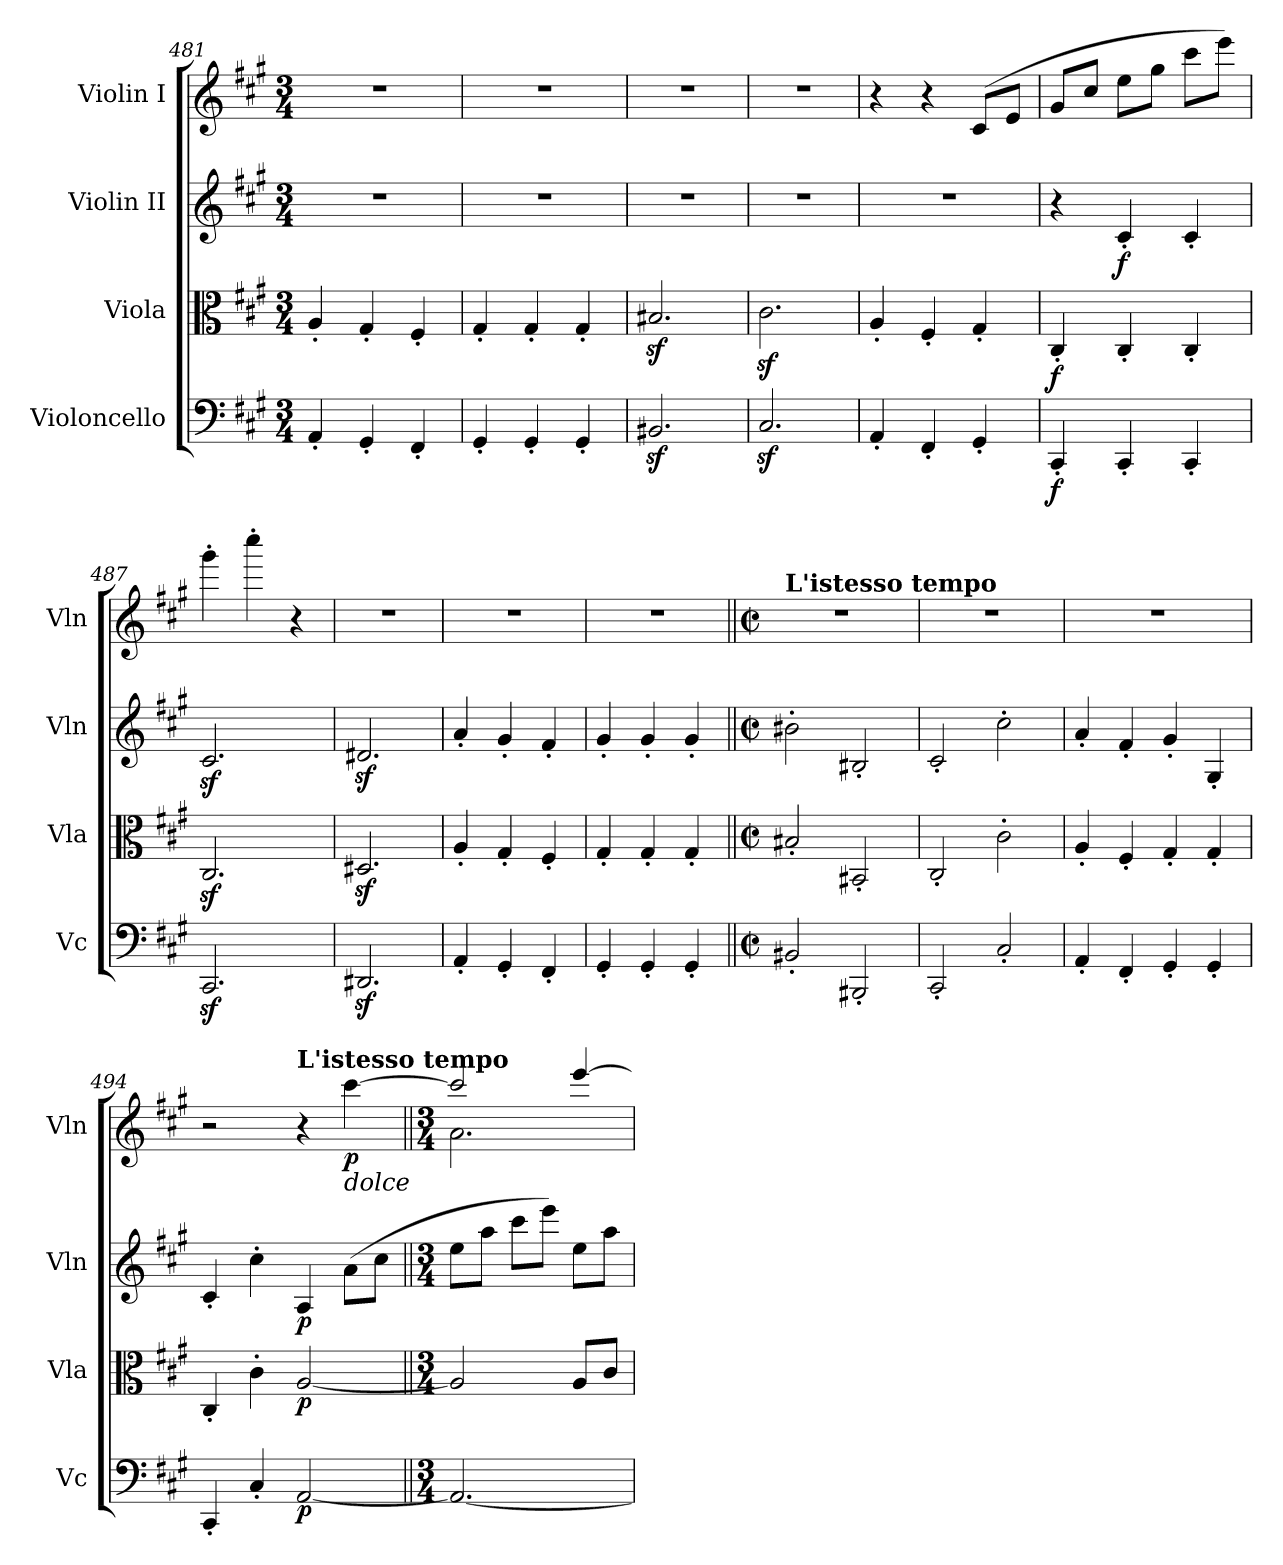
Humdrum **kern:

**kern	**dynam	**kern	**dynam	**kern	**dynam	**kern	**dynam
*part4	*part4	*part3	*part3	*part2	*part2	*part1	*part1
*staff4	*staff4	*staff3	*staff3	*staff2	*staff2	*staff1	*staff1
*I"Violoncello	*	*I"Viola	*	*I"Violin II	*	*I"Violin I	*
*I'Vc	*	*I'Vla	*	*I'Vln	*	*I'Vln	*
*clefF4	*	*clefC3	*	*clefG2	*	*clefG2	*
*k[f#c#g#]	*	*k[f#c#g#]	*	*k[f#c#g#]	*	*k[f#c#g#]	*
*M3/4	*	*M3/4	*	*M3/4	*	*M3/4	*
=481	=481	=481	=481	=481	=481	=481	=481
4AA'/	.	4A'/	.	2.r	.	2.r	.
4GG#'/	.	4G#'/	.	.	.	.	.
4FF#'/	.	4F#'/	.	.	.	.	.
=482	=482	=482	=482	=482	=482	=482	=482
4GG#'/	.	4G#'/	.	2.r	.	2.r	.
4GG#'/	.	4G#'/	.	.	.	.	.
4GG#'/	.	4G#'/	.	.	.	.	.
=483	=483	=483	=483	=483	=483	=483	=483
2.BB#Xz</	.	2.B#Xz</	.	2.r	.	2.r	.
=484	=484	=484	=484	=484	=484	=484	=484
2.C#z</	.	2.c#z<\	.	2.r	.	2.r	.
=485	=485	=485	=485	=485	=485	=485	=485
4AA'/	.	4A'/	.	2.r	.	4r	.
4FF#'/	.	4F#'/	.	.	.	4r	.
4GG#'/	.	4G#'/	.	.	.	(>8c#/L	.
.	.	.	.	.	.	8e/J	.
=486	=486	=486	=486	=486	=486	=486	=486
!	!LO:DY:b	!	!LO:DY:b	!	!	!	!
4CC#'/	f	4C#'/	f	4r	.	8g#/L	.
.	.	.	.	.	.	8cc#/J	.
!	!	!	!	!	!LO:DY:b	!	!
4CC#'/	.	4C#'/	.	4c#'/	f	8ee\L	.
.	.	.	.	.	.	8gg#\J	.
4CC#'/	.	4C#'/	.	4c#'/	.	8ccc#\L	.
.	.	.	.	.	.	8eee\J)	.
=487	=487	=487	=487	=487	=487	=487	=487
2.CC#z</	.	2.C#z</	.	2.c#z</	.	4ggg#'\	.
.	.	.	.	.	.	4cccc#'\	.
.	.	.	.	.	.	4r	.
=488	=488	=488	=488	=488	=488	=488	=488
2.DD#Xz</	.	2.D#Xz</	.	2.d#Xz</	.	2.r	.
=489	=489	=489	=489	=489	=489	=489	=489
4AA'/	.	4A'/	.	4a'/	.	2.r	.
4GG#'/	.	4G#'/	.	4g#'/	.	.	.
4FF#'/	.	4F#'/	.	4f#'/	.	.	.
=490	=490	=490	=490	=490	=490	=490	=490
4GG#'/	.	4G#'/	.	4g#'/	.	2.r	.
4GG#'/	.	4G#'/	.	4g#'/	.	.	.
4GG#'/	.	4G#'/	.	4g#'/	.	.	.
=491||	=491||	=491||	=491||	=491||	=491||	=491||	=491||
*M2/2	*	*M2/2	*	*M2/2	*	*M2/2	*
*met(c|)	*	*met(c|)	*	*met(c|)	*	*met(c|)	*
!	!	!	!	!	!	!LO:TX:a:B:t=L'istesso tempo	!
2BB#X'/	.	2B#X'/	.	2b#X'\	.	1r	.
2BBB#X'/	.	2BB#X'/	.	2B#X'/	.	.	.
=492	=492	=492	=492	=492	=492	=492	=492
2CC#'/	.	2C#'/	.	2c#'/	.	1r	.
2C#'/	.	2c#'\	.	2cc#'\	.	.	.
=493	=493	=493	=493	=493	=493	=493	=493
4AA'/	.	4A'/	.	4a'/	.	1r	.
4FF#'/	.	4F#'/	.	4f#'/	.	.	.
4GG#'/	.	4G#'/	.	4g#'/	.	.	.
4GG#'/	.	4G#'/	.	4G#'/	.	.	.
=494	=494	=494	=494	=494	=494	=494	=494
4CC#'/	.	4C#'/	.	4c#'/	.	2r	.
4C#'/	.	4c#'\	.	4cc#'\	.	.	.
!	!	!	!	!	!	!LO:TX:a:B:t=L'istesso tempo	!
!	!LO:DY:b	!	!LO:DY:b	!	!LO:DY:b	!	!
[2AA/	p	[2A/	p	4A/	p	4r	.
!	!	!	!	!	!	!LO:TX:b:i:t=dolce	!
!	!	!	!	!	!	!	!LO:DY:b
.	.	.	.	(>8a\L	.	[4ccc#\	p
.	.	.	.	8cc#\J	.	.	.
=495||	=495||	=495||	=495||	=495||	=495||	=495||	=495||
*M3/4	*	*M3/4	*	*M3/4	*	*M3/4	*
*	*	*	*	*	*	*^	*
2.AA/_	.	2A/]	.	8ee\L	.	2ccc#/]	2.a\	.
.	.	.	.	8aa\J	.	.	.	.
.	.	.	.	8ccc#\L	.	.	.	.
.	.	.	.	8eee\J)	.	.	.	.
.	.	8A/L	.	8ee\L	.	[4eee/	.	.
.	.	8c#/J	.	8aa\J	.	.	.	.
*	*	*	*	*	*	*v	*v	*
=	=	=	=	=	=	=	=
*-	*-	*-	*-	*-	*-	*-	*-
